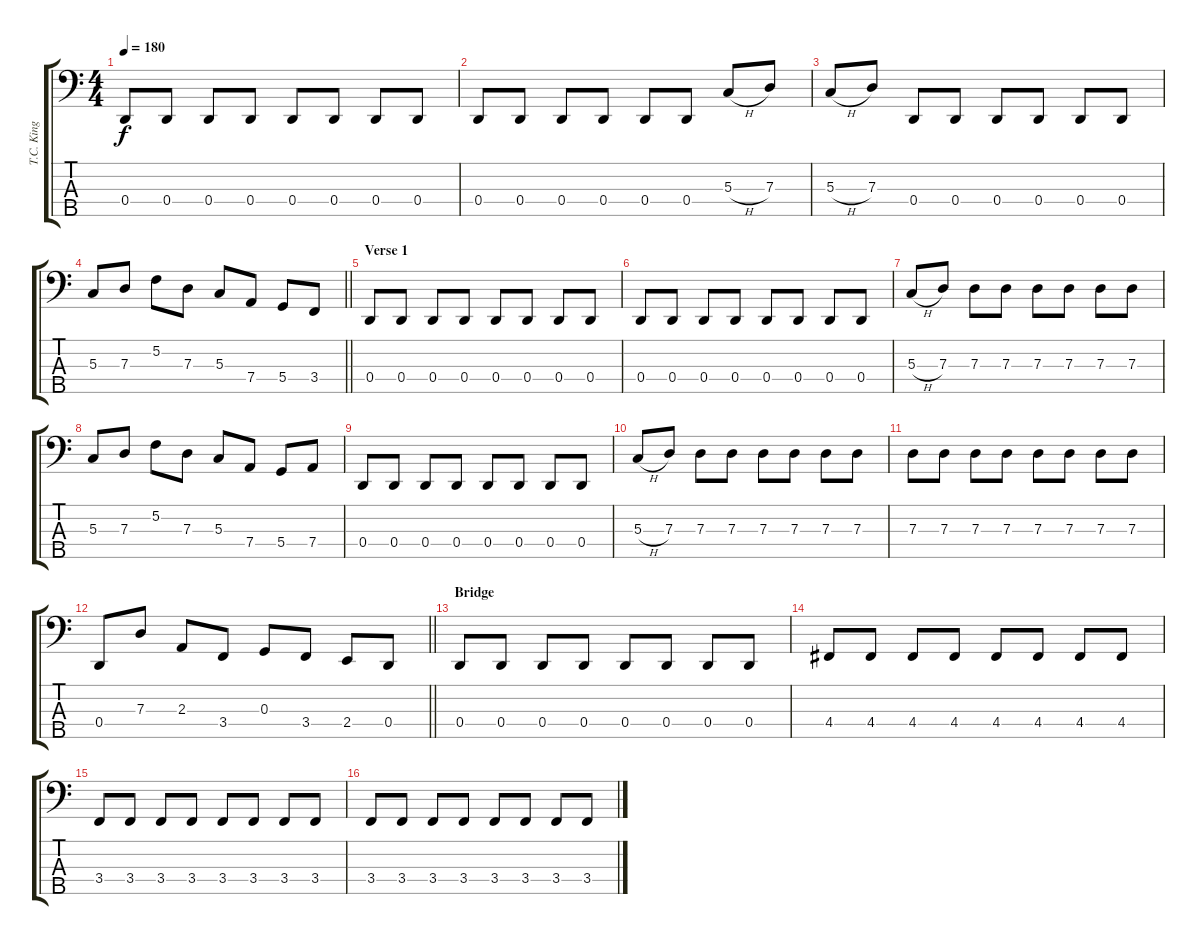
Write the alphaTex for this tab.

\track ("T.C. King" "T.C. King") {instrument electricbasspick}
\staff {score tabs}
\tuning (F2 C2 G1 D1 A0) {hide}
\ts (4 4)
\tempo 180
\clef f4
\ks c
0.4.8{dy f} 0.4.8 0.4.8 0.4.8 0.4.8 0.4.8 0.4.8 0.4.8 |
0.4.8 0.4.8 0.4.8 0.4.8 0.4.8 0.4.8 5.3{h}.8 7.3.8 |
5.3{h}.8 7.3.8 0.4.8 0.4.8 0.4.8 0.4.8 0.4.8 0.4.8 |
\barLineRight lightlight
5.3.8 7.3.8 5.2.8 7.3.8 5.3.8 7.4.8 5.4.8 3.4.8 |
\section ("" "Verse 1")
0.4.8 0.4.8 0.4.8 0.4.8 0.4.8 0.4.8 0.4.8 0.4.8 |
0.4.8 0.4.8 0.4.8 0.4.8 0.4.8 0.4.8 0.4.8 0.4.8 |
5.3{h}.8 7.3.8 7.3.8 7.3.8 7.3.8 7.3.8 7.3.8 7.3.8 |
5.3.8 7.3.8 5.2.8 7.3.8 5.3.8 7.4.8 5.4.8 7.4.8 |
0.4.8 0.4.8 0.4.8 0.4.8 0.4.8 0.4.8 0.4.8 0.4.8 |
5.3{h}.8 7.3.8 7.3.8 7.3.8 7.3.8 7.3.8 7.3.8 7.3.8 |
7.3.8 7.3.8 7.3.8 7.3.8 7.3.8 7.3.8 7.3.8 7.3.8 |
\barLineRight lightlight
0.4.8 7.3.8 2.3.8 3.4.8 0.3.8 3.4.8 2.4.8 0.4.8 |
\section ("" "Bridge")
0.4.8 0.4.8 0.4.8 0.4.8 0.4.8 0.4.8 0.4.8 0.4.8 |
4.4.8 4.4.8 4.4.8 4.4.8 4.4.8 4.4.8 4.4.8 4.4.8 |
3.4.8 3.4.8 3.4.8 3.4.8 3.4.8 3.4.8 3.4.8 3.4.8 |
3.4.8 3.4.8 3.4.8 3.4.8 3.4.8 3.4.8 3.4.8 3.4.8
